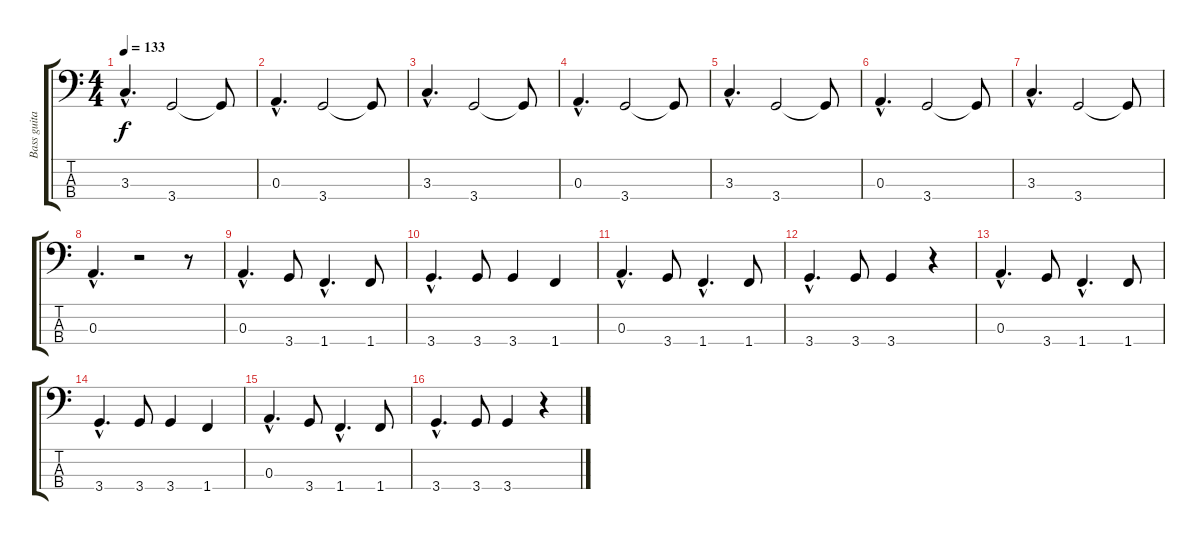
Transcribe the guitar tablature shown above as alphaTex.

\track ("Bass guitar" "Bass guita") {instrument electricbasspick}
\staff {score tabs}
\tuning (G2 D2 A1 E1) {hide}
\ts (4 4)
\tempo 133
\clef f4
\ks c
3.3{hac}.4{d dy f} 3.4.2 3.4{t}.8 |
0.3{hac}.4{d} 3.4.2 3.4{t}.8 |
3.3{hac}.4{d} 3.4.2 3.4{t}.8 |
0.3{hac}.4{d} 3.4.2 3.4{t}.8 |
3.3{hac}.4{d} 3.4.2 3.4{t}.8 |
0.3{hac}.4{d} 3.4.2 3.4{t}.8 |
3.3{hac}.4{d} 3.4.2 3.4{t}.8 |
0.3{hac}.4{d} r.2 r.8 |
0.3{hac}.4{d} 3.4.8 1.4{hac}.4{d} 1.4.8 |
3.4{hac}.4{d} 3.4.8 3.4.4 1.4.4 |
0.3{hac}.4{d} 3.4.8 1.4{hac}.4{d} 1.4.8 |
3.4{hac}.4{d} 3.4.8 3.4.4 r.4 |
0.3{hac}.4{d} 3.4.8 1.4{hac}.4{d} 1.4.8 |
3.4{hac}.4{d} 3.4.8 3.4.4 1.4.4 |
0.3{hac}.4{d} 3.4.8 1.4{hac}.4{d} 1.4.8 |
3.4{hac}.4{d} 3.4.8 3.4.4 r.4
